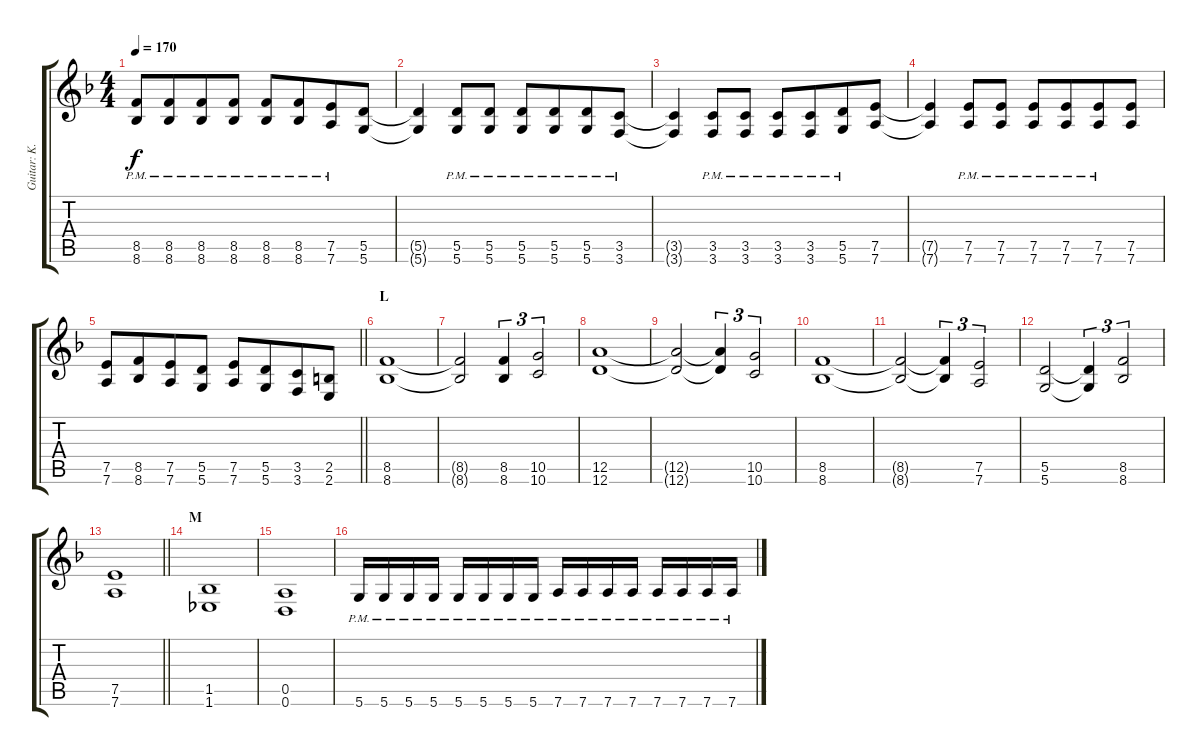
\track ("Guitar: K.K." "Guitar: K.") {instrument distortionguitar}
\staff {score tabs}
\tuning (E4 B3 G3 D3 A2 D2) {hide}
\ts (4 4)
\tempo 170
\clef g2
\ks f
(8.5{pm} 8.6{pm}).8{dy f} (8.5{pm} 8.6{pm}).8{beam merge} (8.5{pm} 8.6{pm}).8 (8.5{pm} 8.6{pm}).8 (8.5{pm} 8.6{pm}).8 (8.5{pm} 8.6{pm}).8{beam merge} (7.5{pm} 7.6{pm}).8 (5.5 5.6).8 |
(5.5{t} 5.6{t}).4 (5.5{pm} 5.6{pm}).8 (5.5{pm} 5.6{pm}).8 (5.5{pm} 5.6{pm}).8 (5.5{pm} 5.6{pm}).8{beam merge} (5.5{pm} 5.6{pm}).8 (3.5{pm} 3.6{pm}).8 |
(3.5{t} 3.6{t}).4 (3.5{pm} 3.6{pm}).8 (3.5{pm} 3.6{pm}).8 (3.5{pm} 3.6{pm}).8 (3.5{pm} 3.6{pm}).8{beam merge} (5.5{pm} 5.6{pm}).8 (7.5 7.6).8 |
(7.5{t} 7.6{t}).4 (7.5{pm} 7.6{pm}).8 (7.5{pm} 7.6{pm}).8 (7.5{pm} 7.6{pm}).8 (7.5{pm} 7.6{pm}).8{beam merge} (7.5{pm} 7.6{pm}).8 (7.5 7.6).8 |
\barLineRight lightlight
(7.5 7.6).8 (8.5 8.6).8{beam merge} (7.5 7.6).8 (5.5 5.6).8 (7.5 7.6).8 (5.5 5.6).8{beam merge} (3.5 3.6).8 (2.5 2.6).8 |
\section ("" "L")
(8.5 8.6).1 |
(8.5{t} 8.6{t}).2 (8.5 8.6).4{tu (3 2)} (10.5 10.6).2{tu (3 2)} |
(12.5 12.6).1 |
(12.5{t} 12.6{t}).2 (12.5{t} 12.6{t}).4{tu (3 2)} (10.5 10.6).2{tu (3 2)} |
(8.5 8.6).1 |
(8.5{t} 8.6{t}).2 (8.5{t} 8.6{t}).4{tu (3 2)} (7.5 7.6).2{tu (3 2)} |
(5.5 5.6).2 (5.5{t} 5.6{t}).4{tu (3 2)} (8.5 8.6).2{tu (3 2)} |
\barLineRight lightlight
(7.5 7.6).1 |
\section ("" "M")
(1.5 1.6).1 |
(0.5 0.6).1 |
5.6{pm}.16 5.6{pm}.16 5.6{pm}.16 5.6{pm}.16 5.6{pm}.16 5.6{pm}.16 5.6{pm}.16 5.6{pm}.16 7.6{pm}.16 7.6{pm}.16 7.6{pm}.16 7.6{pm}.16 7.6{pm}.16 7.6{pm}.16 7.6{pm}.16 7.6{pm}.16
